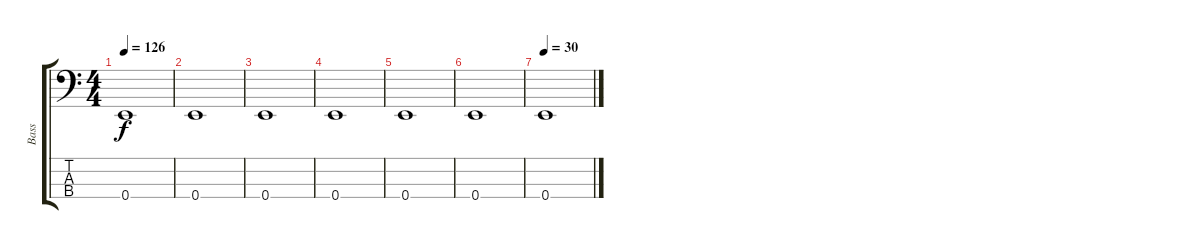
\track ("Bass" "Bass") {instrument electricbassfinger}
\staff {score tabs}
\tuning (G2 D2 A1 E1) {hide}
\ts (4 4)
\tempo 126
\clef f4
\ks c
0.4.1{dy f} |
0.4.1 |
0.4.1 |
0.4.1 |
0.4.1 |
0.4.1 |
\tempo 30
0.4.1
